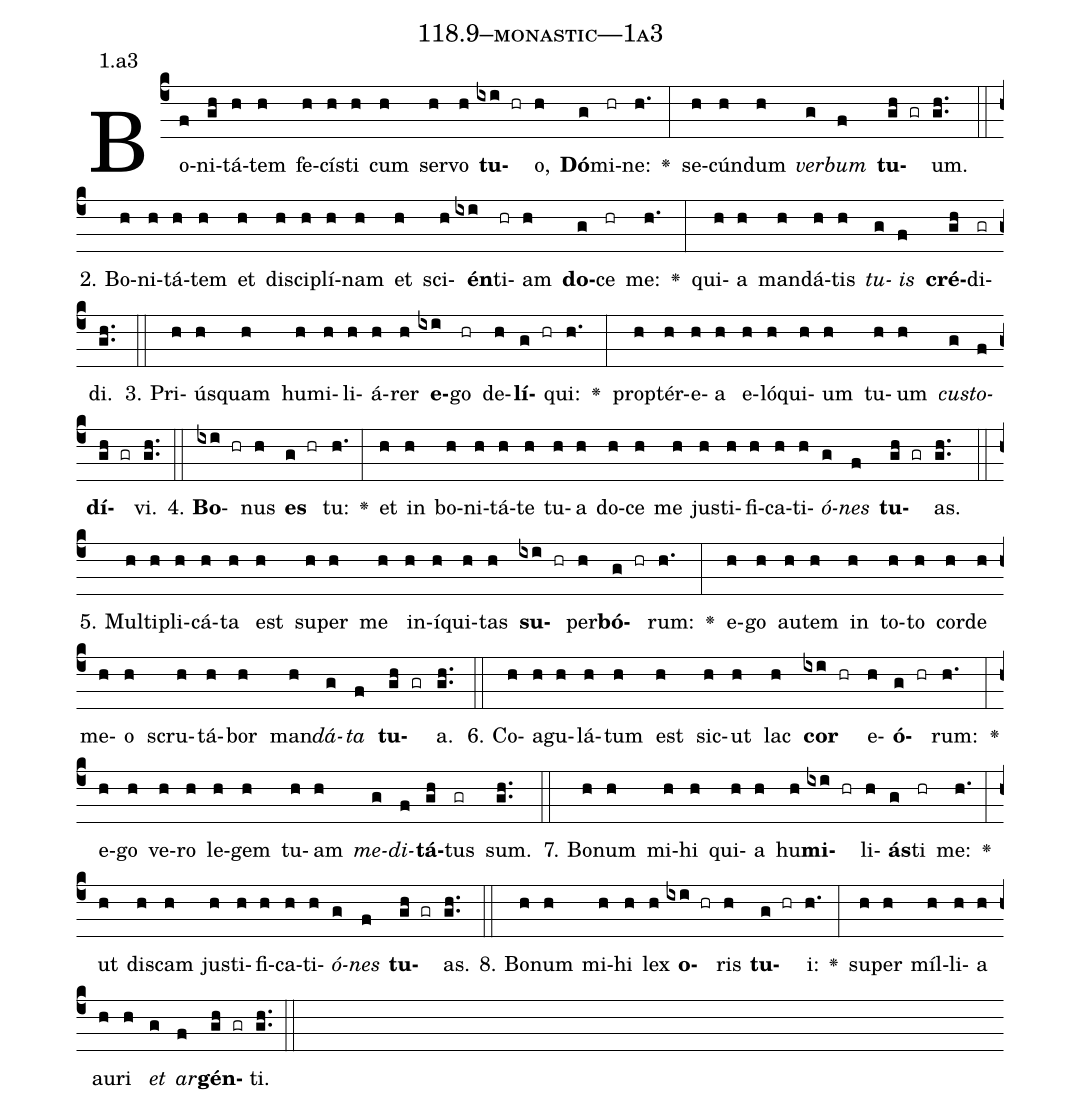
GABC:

name: 118.9--monastic---1a3;
annotation: 1.a3;
%%
(c4)Bo(f)ni(gh)tá(h)tem(h) fe(h)cís(h)ti(h) cum(h) ser(h)vo(h) <b>tu</b>(ixi hr)o,(h) <b>Dó</b>(g)mi(hr)ne:(h.) <v>\greheightstar</v>(:) se(h)cún(h)dum(h) <i>ver</i>(g)<i>bum</i>(f) <b>tu</b>(gh gr)um.(gh..) (::)
2. Bo(h)ni(h)tá(h)tem(h) et(h) di(h)sci(h)plí(h)nam(h) et(h) sci(h)<b>én</b>(ixi)ti(hr)am(h) <b>do</b>(g)ce(hr) me:(h.) <v>\greheightstar</v>(:) qui(h)a(h) man(h)dá(h)tis(h) <i>tu</i>(g)<i>is</i>(f) <b>cré</b>(gh)di(gr)di.(gh..) (::)
3. Pri(h)ús(h)quam(h) hu(h)mi(h)li(h)á(h)rer(h) <b>e</b>(ixi)go(hr) de(h)<b>lí</b>(g hr)qui:(h.) <v>\greheightstar</v>(:) prop(h)tér(h)e(h)a(h) e(h)ló(h)qui(h)um(h) tu(h)um(h) <i>cus</i>(g)<i>to</i>(f)<b>dí</b>(gh gr)vi.(gh..) (::)
4. <b>Bo</b>(ixi hr)nus(h) <b>es</b>(g hr) tu:(h.) <v>\greheightstar</v>(:) et(h) in(h) bo(h)ni(h)tá(h)te(h) tu(h)a(h) do(h)ce(h) me(h) jus(h)ti(h)fi(h)ca(h)ti(h)<i>ó</i>(g)<i>nes</i>(f) <b>tu</b>(gh gr)as.(gh..) (::)
5. Mul(h)ti(h)pli(h)cá(h)ta(h) est(h) su(h)per(h) me(h) in(h)í(h)qui(h)tas(h) <b>su</b>(ixi hr)per(h)<b>bó</b>(g hr)rum:(h.) <v>\greheightstar</v>(:) e(h)go(h) au(h)tem(h) in(h) to(h)to(h) cor(h)de(h) me(h)o(h) scru(h)tá(h)bor(h) man(h)<i>dá</i>(g)<i>ta</i>(f) <b>tu</b>(gh gr)a.(gh..) (::)
6. Co(h)a(h)gu(h)lá(h)tum(h) est(h) sic(h)ut(h) lac(h) <b>cor</b>(ixi hr) e(h)<b>ó</b>(g hr)rum:(h.) <v>\greheightstar</v>(:) e(h)go(h) ve(h)ro(h) le(h)gem(h) tu(h)am(h) <i>me</i>(g)<i>di</i>(f)<b>tá</b>(gh)tus(gr) sum.(gh..) (::)
7. Bo(h)num(h) mi(h)hi(h) qui(h)a(h) hu(h)<b>mi</b>(ixi hr)li(h)<b>ás</b>(g)ti(hr) me:(h.) <v>\greheightstar</v>(:) ut(h) dis(h)cam(h) jus(h)ti(h)fi(h)ca(h)ti(h)<i>ó</i>(g)<i>nes</i>(f) <b>tu</b>(gh gr)as.(gh..) (::)
8. Bo(h)num(h) mi(h)hi(h) lex(h) <b>o</b>(ixi hr)ris(h) <b>tu</b>(g hr)i:(h.) <v>\greheightstar</v>(:) su(h)per(h) míl(h)li(h)a(h) au(h)ri(h) <i>et</i>(g) <i>ar</i>(f)<b>gén</b>(gh gr)ti.(gh..) (::)
